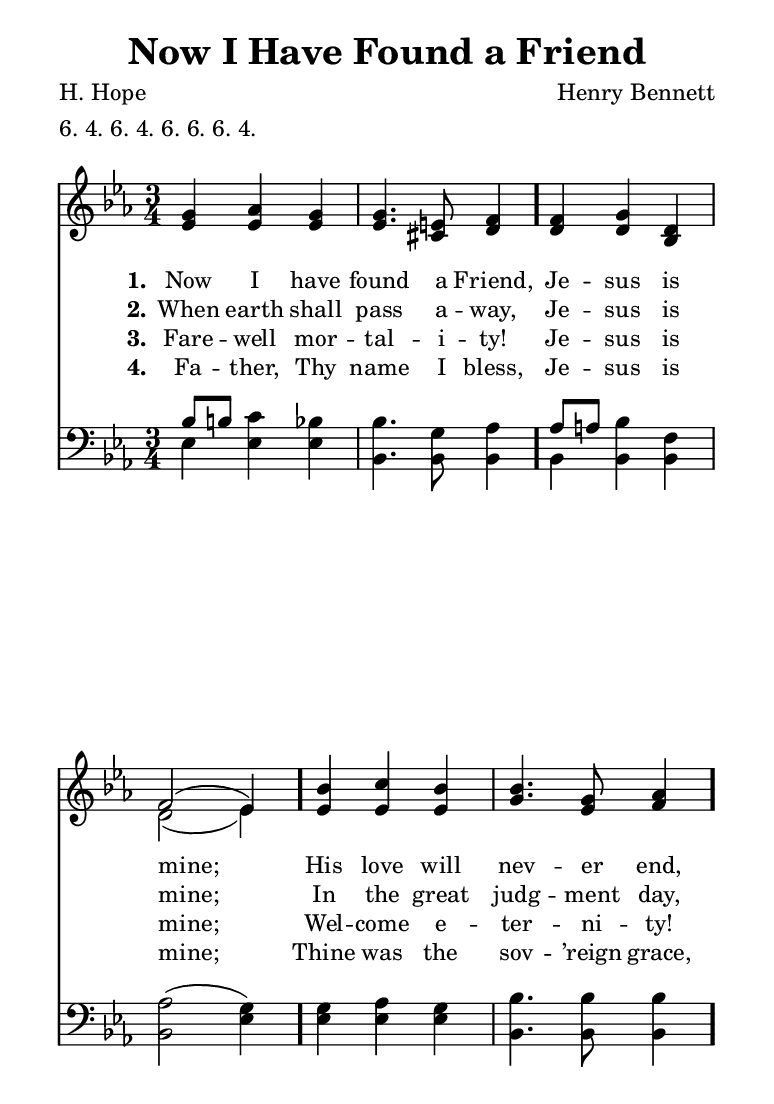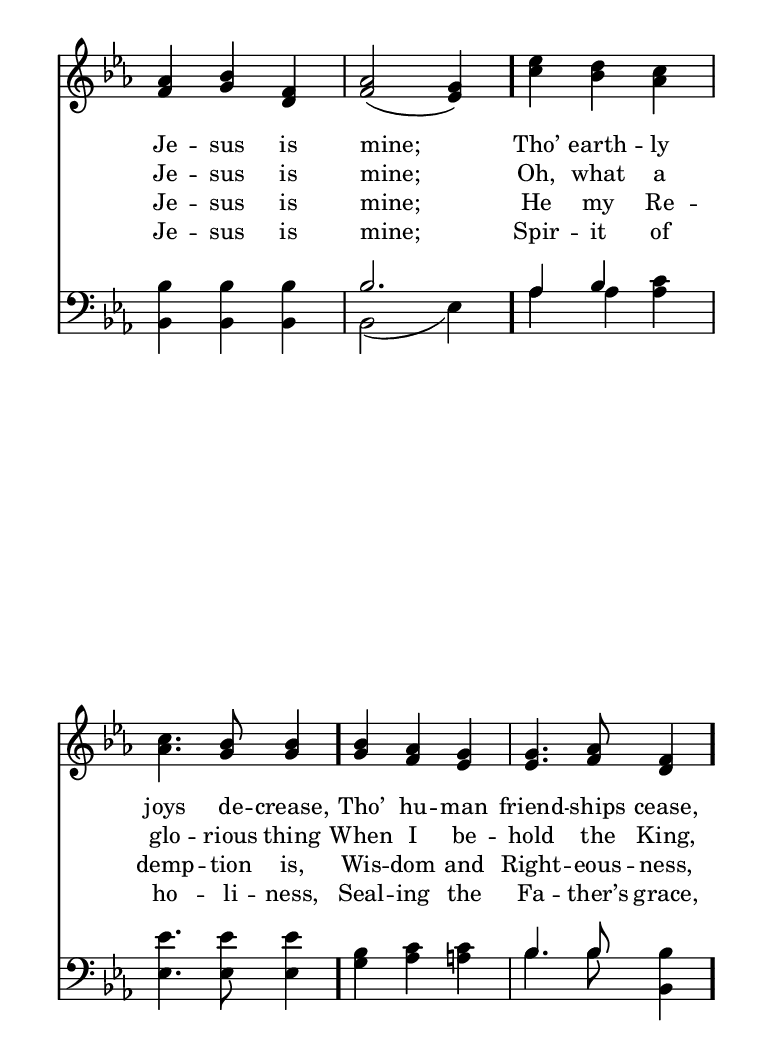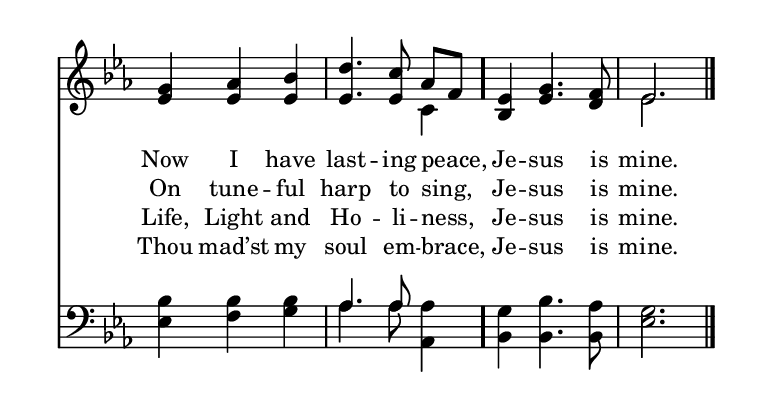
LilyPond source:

\include "common/global.ily"
\paper {
  \include "common/paper.ily"
  ragged-last-bottom = ##t
  system-system-spacing.padding = 9
}

\header{
  hymnnumber = "233"
  title = "Now I Have Found a Friend"
  tunename = "Jesus Mine"
  meter = "6. 4. 6. 4. 6. 6. 6. 4."
  poet = "H. Hope"
  composer = "Henry Bennett"
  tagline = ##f
}

global = {
  \include "common/overrides.ily"
  \override Staff.TimeSignature.style = #'numbered
  \time 3/4
  \override Score.MetronomeMark.transparent = ##t % hide all fermata changes too
  \tempo 4=90
  \key ees \major
  \autoBeamOff
}

notesSoprano = {
\global
\relative c'' {

  g4 aes g | g4. e8 f4 |
  f4 g d | f2( ees4) |
  bes'4 c bes | bes4. g8 aes4 |
  aes4 bes f | aes2( g4) |
  ees'4 d c | c4. bes8 bes4 |
  bes4 aes g | g4. aes8 f4 |
  g4 aes bes | d4. c8 aes8[ f] |
  ees4 g4. f8 | ees2. |

  \bar "|."

}
}

notesAlto = {
\global
\relative e' {

  ees4 ees ees | ees4. cis8 d4 |
  d4 d bes | d2( ees4) |
  ees4 ees ees | g4. ees8 f4 |
  f4 g d | f2( ees4) |
  c'4 bes aes | aes4. g8 g4 |
  g4 f ees | ees4. f8 d4 |
  ees4 ees ees | ees4. ees8 c4 |
  bes4 ees4. d8 | ees2. |

}
}

notesTenor = {
\global
\relative a {

  bes8[ b] c4 bes4 | bes4. g8 aes4 |
  aes8[ a] bes4 f | aes2( g4) |
  g4 aes g | bes4. bes8 bes4 |
  bes4 bes bes | bes2. |
  aes4 bes c | ees4. ees8 ees4 |
  bes4 c c | bes4. bes8 bes4 |
  bes4 bes bes | aes4. aes8 aes4 |
  g4 bes4. aes8 | g2. |

}
}

notesBass = {
\global
\relative f {

  ees4 ees ees | bes4. bes8 bes4 |
  bes4 bes bes | bes2( ees4) |
  ees4 ees ees | bes4. bes8 bes4 |
  bes4 bes bes | bes2( ees4) |
  aes4 aes aes | ees4. ees8 ees4 |
  g4 aes a | bes4. bes8 bes,4 |
  ees4 f g | aes4. aes8 aes,4 |
  bes4 bes4. bes8 | ees2. |

}
}

wordsA = \lyricmode {
\set stanza = "1."

Now I have found a Friend, \bar "."
Je -- sus is mine; \bar "."
His love will nev -- er end, \bar "."
Je -- sus is mine; \bar "."
Tho’ earth -- ly joys de -- crease, \bar "."
Tho’ hu -- man friend -- ships cease, \bar "."
Now I have last -- ing peace, \bar "."
Je -- sus is mine. \bar "."

}

wordsB = \lyricmode {
\set stanza = "2."

When earth shall pass a -- way,
Je -- sus is mine;
In the great judg -- ment day,
Je -- sus is mine;
Oh, what a glo -- rious thing
When I be -- hold the King,
On tune -- ful harp to sing,
Je -- sus is mine.

}

wordsC = \lyricmode {
\set stanza = "3."

Fare -- well mor -- tal -- i -- ty!
Je -- sus is mine;
Wel -- come e -- ter -- ni -- ty!
Je -- sus is mine;
He my Re -- demp -- tion is,
Wis -- dom and Right -- eous -- ness,
Life, Light and Ho -- li -- ness,
Je -- sus is mine.

}

wordsD = \lyricmode {
\set stanza = "4."

Fa -- ther, Thy name I bless,
Je -- sus is mine;
Thine was the sov -- ’reign grace,
Je -- sus is mine;
Spir -- it of ho -- li -- ness,
Seal -- ing the Fa -- ther’s grace,
Thou mad’st my soul em -- brace,
Je -- sus is mine.

}

\score {
  \context ChoirStaff <<
    \context Staff = upper <<
      \set Staff.autoBeaming = ##f
      \set ChoirStaff.systemStartDelimiter = #'SystemStartBar
      \set ChoirStaff.printPartCombineTexts = ##f
      \partcombine #'(2 . 11) \notesSoprano \notesAlto
      \context NullVoice = sopranos { \voiceOne << \notesSoprano >> }
      \context Lyrics = one   \lyricsto sopranos \wordsA
      \context Lyrics = two   \lyricsto sopranos \wordsB
      \context Lyrics = three \lyricsto sopranos \wordsC
      \context Lyrics = four  \lyricsto sopranos \wordsD
    >>
    \context Staff = men <<
      \set Staff.autoBeaming = ##f
      \clef bass
      \set ChoirStaff.printPartCombineTexts = ##f
      \partcombine #'(2 . 11) \notesTenor \notesBass
    >>
  >>
  \layout {
    \include "common/layout.ily"
  }
  #(cond ((ly:get-option 'eog-midi-permitted) #{ \midi{
    \include "common/midi.ily"
  } #}))
}

\version "2.19.49"  % necessary for upgrading to future LilyPond versions.

% vi:set et ts=2 sw=2 ai nocindent syntax=lilypond:
